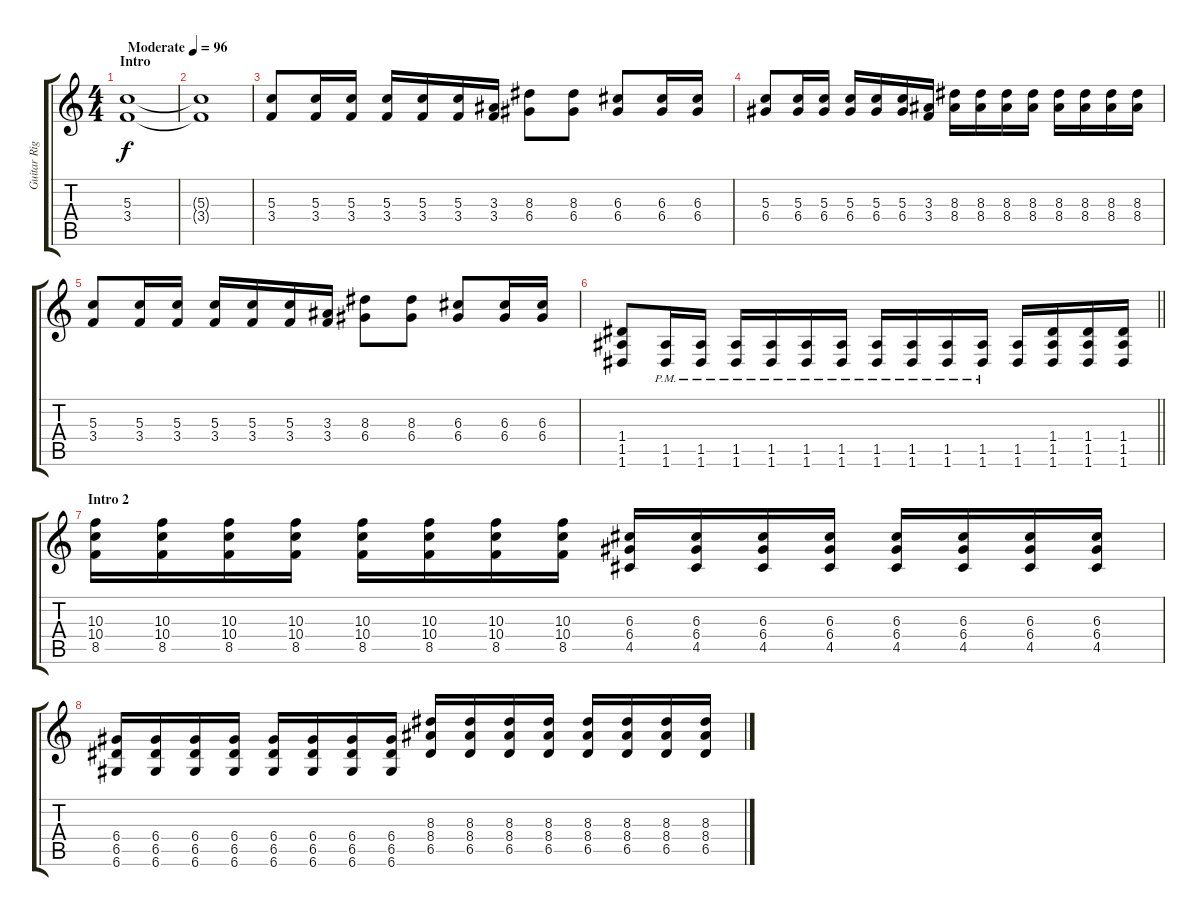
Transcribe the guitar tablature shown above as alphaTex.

\track ("Guitar Right" "Guitar Rig") {instrument distortionguitar}
\staff {score tabs}
\tuning (E4 B3 G3 D3 A2 D2) {hide}
\ts (4 4)
\section ("" "Intro")
\tempo (96 "Moderate")
\clef g2
\ks c
(5.3 3.4).1{dy f instrument distortionguitar} |
(5.3{t} 3.4{t}).1 |
(5.3 3.4).8 (5.3 3.4).16 (5.3 3.4).16 (5.3 3.4).16 (5.3 3.4).16 (5.3 3.4).16 (3.3 3.4).16 (8.3 6.4).8 (8.3 6.4).8 (6.3 6.4).8 (6.3 6.4).16 (6.3 6.4).16 |
(5.3 6.4).8 (5.3 6.4).16 (5.3 6.4).16 (5.3 6.4).16 (5.3 6.4).16 (5.3 6.4).16 (3.3 3.4).16 (8.3 8.4).16 (8.3 8.4).16 (8.3 8.4).16 (8.3 8.4).16 (8.3 8.4).16 (8.3 8.4).16 (8.3 8.4).16 (8.3 8.4).16 |
(5.3 3.4).8 (5.3 3.4).16 (5.3 3.4).16 (5.3 3.4).16 (5.3 3.4).16 (5.3 3.4).16 (3.3 3.4).16 (8.3 6.4).8 (8.3 6.4).8 (6.3 6.4).8 (6.3 6.4).16 (6.3 6.4).16 |
\barLineRight lightlight
(1.4 1.5 1.6).8 (1.5{pm} 1.6{pm}).16 (1.5{pm} 1.6{pm}).16 (1.5{pm} 1.6{pm}).16 (1.5{pm} 1.6{pm}).16 (1.5{pm} 1.6{pm}).16 (1.5{pm} 1.6{pm}).16 (1.5{pm} 1.6{pm}).16 (1.5{pm} 1.6{pm}).16 (1.5{pm} 1.6{pm}).16 (1.5{pm} 1.6{pm}).16 (1.5 1.6).16 (1.4 1.5 1.6).16 (1.4 1.5 1.6).16 (1.4 1.5 1.6).16 |
\section ("" "Intro 2")
(10.3 10.4 8.5).16 (10.3 10.4 8.5).16 (10.3 10.4 8.5).16 (10.3 10.4 8.5).16 (10.3 10.4 8.5).16 (10.3 10.4 8.5).16 (10.3 10.4 8.5).16 (10.3 10.4 8.5).16 (6.3 6.4 4.5).16 (6.3 6.4 4.5).16 (6.3 6.4 4.5).16 (6.3 6.4 4.5).16 (6.3 6.4 4.5).16 (6.3 6.4 4.5).16 (6.3 6.4 4.5).16 (6.3 6.4 4.5).16 |
(6.4 6.5 6.6).16 (6.4 6.5 6.6).16 (6.4 6.5 6.6).16 (6.4 6.5 6.6).16 (6.4 6.5 6.6).16 (6.4 6.5 6.6).16 (6.4 6.5 6.6).16 (6.4 6.5 6.6).16 (8.3 8.4 6.5).16 (8.3 8.4 6.5).16 (8.3 8.4 6.5).16 (8.3 8.4 6.5).16 (8.3 8.4 6.5).16 (8.3 8.4 6.5).16 (8.3 8.4 6.5).16 (8.3 8.4 6.5).16
